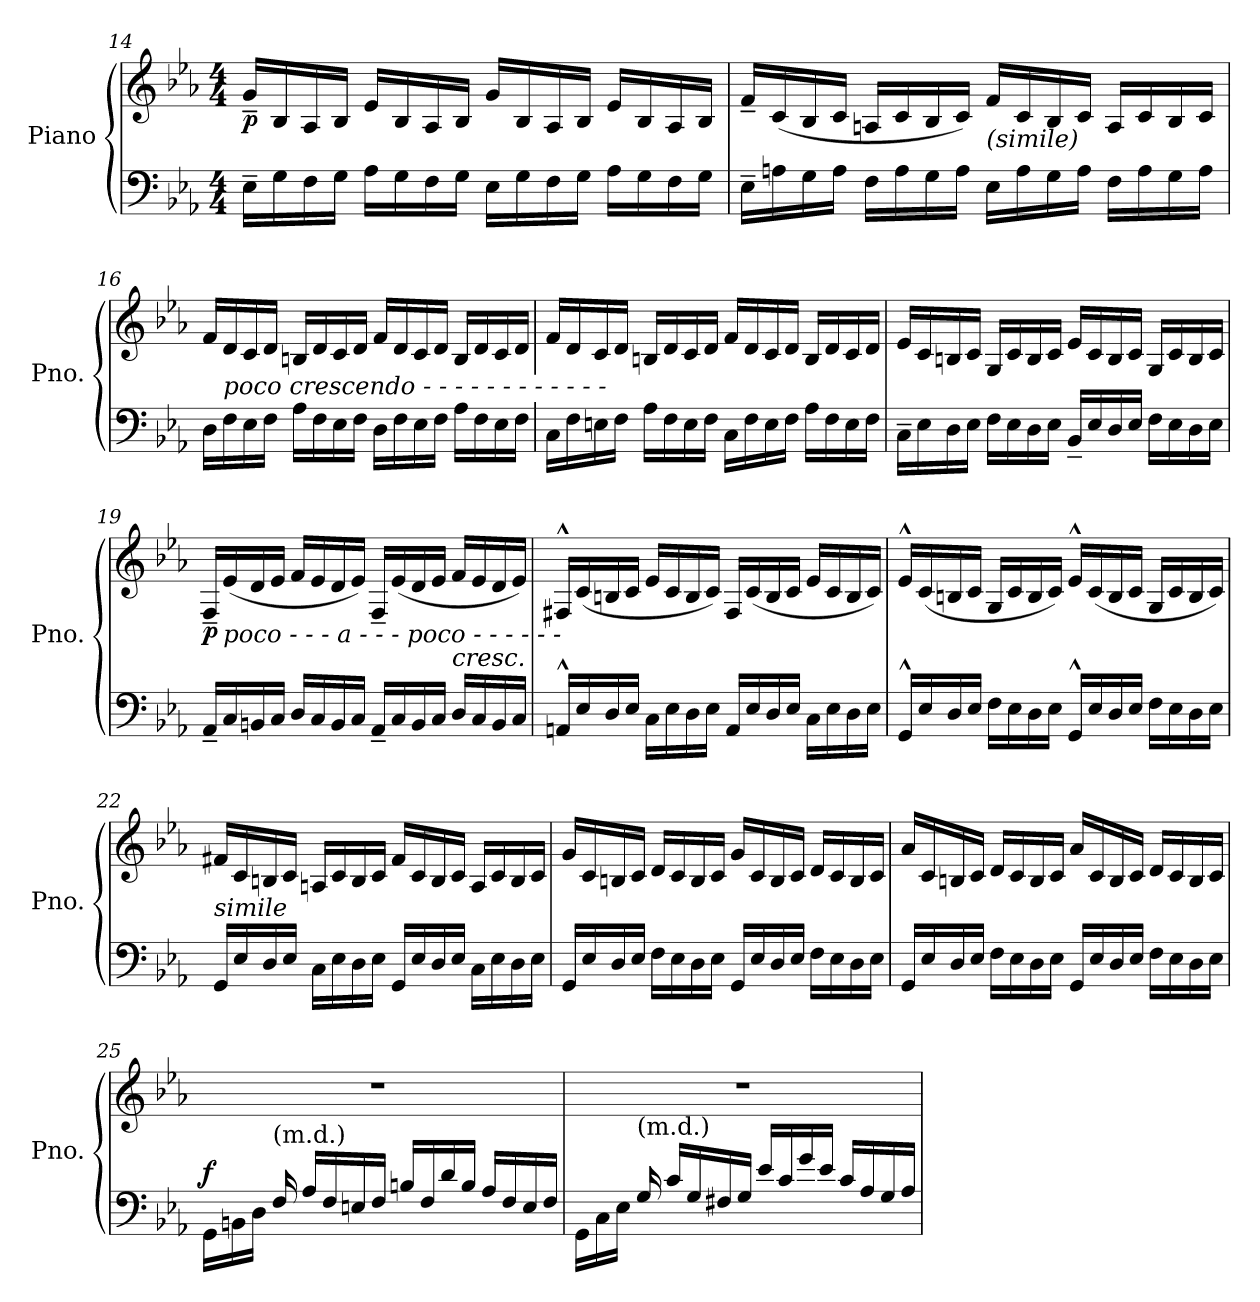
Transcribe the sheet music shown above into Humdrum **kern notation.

**kern	**kern	**dynam
*part1	*part1	*part1
*staff2	*staff1	*staff1/2
*I"Piano	*	*
*I'Pno.	*	*
*clefF4	*clefG2	*
*k[b-e-a-]	*k[b-e-a-]	*
*M4/4	*M4/4	*
=14	=14	=14
!	!	!LO:DY:b
16E-<~\LL	16g~/LL	p
16G<\	16B-/	.
16F\	16A-/	.
16G\JJ	16B-/JJ	.
16A-<\LL	16e-/LL	.
16G\	16B-/	.
16F\	16A-/	.
16G\JJ	16B-/JJ	.
16E-\LL	16g/LL	.
16G\	16B-/	.
16F\	16A-/	.
16G\JJ	16B-/JJ	.
16A-\LL	16e-/LL	.
16G\	16B-/	.
16F\	16A-/	.
16G\JJ	16B-/JJ	.
!!LO:LB:g=z
=15	=15	=15
16E-~\LL	16f~/LL	.
16An<\	(<16c/	.
16G<\	16B-/	.
16A\JJ	16c/JJ	.
16F<\LL	16An/LL	.
16A\	16c/	.
16G\	16B-/	.
16A\JJ	16c/JJ)	.
!	!LO:TX:b:i:t=(simile)	!
16E-\LL	16f/LL	.
16A\	16c/	.
16G\	16B-/	.
16A\JJ	16c/JJ	.
16F\LL	16A/LL	.
16A\	16c/	.
16G\	16B-/	.
16A\JJ	16c/JJ	.
=16	=16	=16
16D<\LL	16f/LL	.
!	!LO:TX:b:i:t=poco crescendo  - - - - - - - - - - - -	!
16F<\	16d/	.
16E-\	16c/	.
16F\JJ	16d/JJ	.
16A-<\LL	16Bn/LL	.
16F<\	16d/	.
16E-<\	16c/	.
16F\JJ	16d/JJ	.
16D<\LL	16f/LL	.
16F\	16d/	.
16E-\	16c/	.
16F\JJ	16d/JJ	.
16A-\LL	16B/LL	.
16F\	16d/	.
16E-\	16c/	.
16F\JJ	16d/JJ	.
!!LO:LB:g=z
=17	=17	=17
16C<\LL	16f/LL	.
16F<\	16d/	.
16En<\	16c/	.
16F\JJ	16d/JJ	.
16A-<\LL	16Bn/LL	.
16F\	16d/	.
16E\	16c/	.
16F\JJ	16d/JJ	.
16C\LL	16f/LL	.
16F\	16d/	.
16E\	16c/	.
16F\JJ	16d/JJ	.
16A-\LL	16B/LL	.
16F\	16d/	.
16E\	16c/	.
16F\JJ	16d/JJ	.
=18	=18	=18
16C<~\LL	16e-/LL	.
16E-<\	16c/	.
16D\	16Bn/	.
16E-\JJ	16c/JJ	.
16F<\LL	16G/LL	.
16E-\	16c/	.
16D\	16B/	.
16E-\JJ	16c/JJ	.
16BB-<~/LL	16e-/LL	.
16E-/	16c/	.
16D/	16B/	.
16E-/JJ	16c/JJ	.
16F\LL	16G/LL	.
16E-\	16c/	.
16D\	16B/	.
16E-\JJ	16c/JJ	.
!!LO:LB:g=z
=19	=19	=19
!	!	!LO:DY:b
16AA-<~/LL	16F~/LL	p
!	!LO:TX:b:i:t=poco - - - a - - - poco - - - - - -	!
16C</	(<16e-/	.
16BBn</	16d/	.
16C/JJ	16e-/JJ	.
16D/LL	16f/LL	.
16C/	16e-/	.
16BB/	16d/	.
16C/JJ	16e-/JJ)	.
16AA-~/LL	16F~/LL	.
16C/	(<16e-/	.
16BB/	16d/	.
16C/JJ	16e-/JJ	.
!	!LO:TX:b:i:t=cresc.	!
16D/LL	16f/LL	.
16C/	16e-/	.
16BB/	16d/	.
16C/JJ	16e-/JJ)	.
=20	=20	=20
16AAn<^^/LL	16F#X^^/LL	.
16E-</	(<16c/	.
16D</	16Bn/	.
16E-/JJ	16c/JJ	.
16C<\LL	16e-/LL	.
16E-\	16c/	.
16D\	16B/	.
16E-\JJ	16c/JJ)	.
16AA/LL	16F#/LL	.
16E-/	(<16c/	.
16D/	16B/	.
16E-/JJ	16c/JJ	.
16C\LL	16e-/LL	.
16E-\	16c/	.
16D\	16B/	.
16E-\JJ	16c/JJ)	.
!!LO:PB:g=z
=21	=21	=21
16GG^^/LL	16e-^^/LL	.
16E-</	(<16c/	.
16D</	16Bn/	.
16E-/JJ	16c/JJ	.
16F<\LL	16G/LL	.
16E-\	16c/	.
16D\	16B/	.
16E-\JJ	16c/JJ)	.
16GG^^/LL	16e-^^/LL	.
16E-/	(<16c/	.
16D/	16B/	.
16E-/JJ	16c/JJ	.
16F<\LL	16G/LL	.
16E-\	16c/	.
16D\	16B/	.
16E-\JJ	16c/JJ)	.
=22	=22	=22
!	!LO:TX:b:i:t=simile	!
16GG/LL	16f#X/LL	.
16E-</	16c/	.
16D/	16Bn/	.
16E-/JJ	16c/JJ	.
16C<\LL	16An/LL	.
16E-\	16c/	.
16D\	16B/	.
16E-\JJ	16c/JJ	.
16GG/LL	16f#/LL	.
16E-/	16c/	.
16D/	16B/	.
16E-/JJ	16c/JJ	.
16C\LL	16A/LL	.
16E-\	16c/	.
16D\	16B/	.
16E-\JJ	16c/JJ	.
!!LO:LB:g=z
=23	=23	=23
16GG/LL	16g/LL	.
16E-</	16c/	.
16D/	16Bn/	.
16E-/JJ	16c/JJ	.
16F<\LL	16d/LL	.
16E-\	16c/	.
16D\	16B/	.
16E-\JJ	16c/JJ	.
16GG/LL	16g/LL	.
16E-/	16c/	.
16D/	16B/	.
16E-/JJ	16c/JJ	.
16F\LL	16d/LL	.
16E-\	16c/	.
16D\	16B/	.
16E-\JJ	16c/JJ	.
=24	=24	=24
16GG/LL	16a-/LL	.
16E-/	16c/	.
16D/	16Bn/	.
16E-/JJ	16c/JJ	.
16F\LL	16d/LL	.
16E-\	16c/	.
16D\	16B/	.
16E-\JJ	16c/JJ	.
16GG/LL	16a-/LL	.
16E-/	16c/	.
16D/	16B/	.
16E-/JJ	16c/JJ	.
16F\LL	16d/LL	.
16E-\	16c/	.
16D\	16B/	.
16E-\JJ	16c/JJ	.
!!LO:LB:g=z
=25	=25	=25
!	!	!LO:DY:a=2
16GG<\LL	1r	f
16BBn<\	.	.
16D<\JJ	.	.
!LO:TX:a:t=(m.d.)	!	!
16F</	.	.
16A-</LL	.	.
16F</	.	.
16En</	.	.
16F</JJ	.	.
16Bn</LL	.	.
16F</	.	.
16d</	.	.
16B</JJ	.	.
16A-</LL	.	.
16F</	.	.
16E</	.	.
16F</JJ	.	.
=26	=26	=26
16GG<\LL	1r	.
16C<\	.	.
16E-<\JJ	.	.
!LO:TX:a:t=(m.d.)	!	!
16G</	.	.
16c</LL	.	.
16G</	.	.
16F#X</	.	.
16G</JJ	.	.
16e-</LL	.	.
16c</	.	.
16g</	.	.
16e-</JJ	.	.
16c</LL	.	.
16A-<</	.	.
16G<</	.	.
16A-/JJ	.	.
=	=	=
*-	*-	*-
